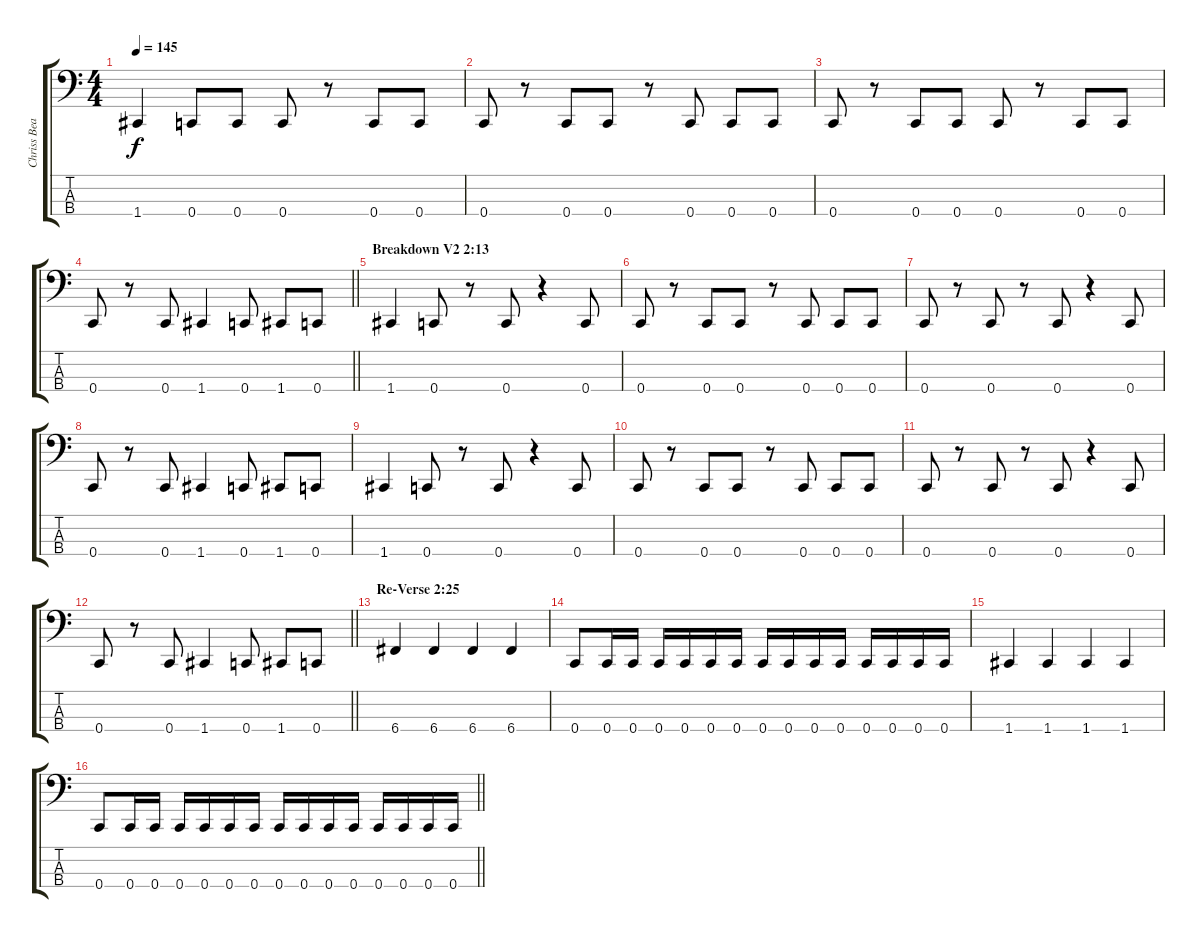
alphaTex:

\track ("Chriss Beattie, Bass" "Chriss Bea") {instrument electricbasspick}
\staff {score tabs}
\tuning (F2 C2 G1 C1) {hide}
\ts (4 4)
\tempo 145
\clef f4
\ks c
1.4.4{dy f} 0.4.8 0.4.8 0.4.8 r.8 0.4.8 0.4.8 |
0.4.8 r.8 0.4.8 0.4.8 r.8 0.4.8 0.4.8 0.4.8 |
0.4.8 r.8 0.4.8 0.4.8 0.4.8 r.8 0.4.8 0.4.8 |
\barLineRight lightlight
0.4.8 r.8 0.4.8 1.4.4 0.4.8 1.4.8 0.4.8 |
\section ("" "Breakdown V2 2:13")
1.4.4 0.4.8 r.8 0.4.8 r.4 0.4.8 |
0.4.8 r.8 0.4.8 0.4.8 r.8 0.4.8 0.4.8 0.4.8 |
0.4.8 r.8 0.4.8 r.8 0.4.8 r.4 0.4.8 |
0.4.8 r.8 0.4.8 1.4.4 0.4.8 1.4.8 0.4.8 |
1.4.4 0.4.8 r.8 0.4.8 r.4 0.4.8 |
0.4.8 r.8 0.4.8 0.4.8 r.8 0.4.8 0.4.8 0.4.8 |
0.4.8 r.8 0.4.8 r.8 0.4.8 r.4 0.4.8 |
\barLineRight lightlight
0.4.8 r.8 0.4.8 1.4.4 0.4.8 1.4.8 0.4.8 |
\section ("" "Re-Verse 2:25")
6.4.4 6.4.4 6.4.4 6.4.4 |
0.4.8 0.4.16 0.4.16 0.4.16 0.4.16 0.4.16 0.4.16 0.4.16 0.4.16 0.4.16 0.4.16 0.4.16 0.4.16 0.4.16 0.4.16 |
1.4.4 1.4.4 1.4.4 1.4.4 |
\barLineRight lightlight
0.4.8 0.4.16 0.4.16 0.4.16 0.4.16 0.4.16 0.4.16 0.4.16 0.4.16 0.4.16 0.4.16 0.4.16 0.4.16 0.4.16 0.4.16
